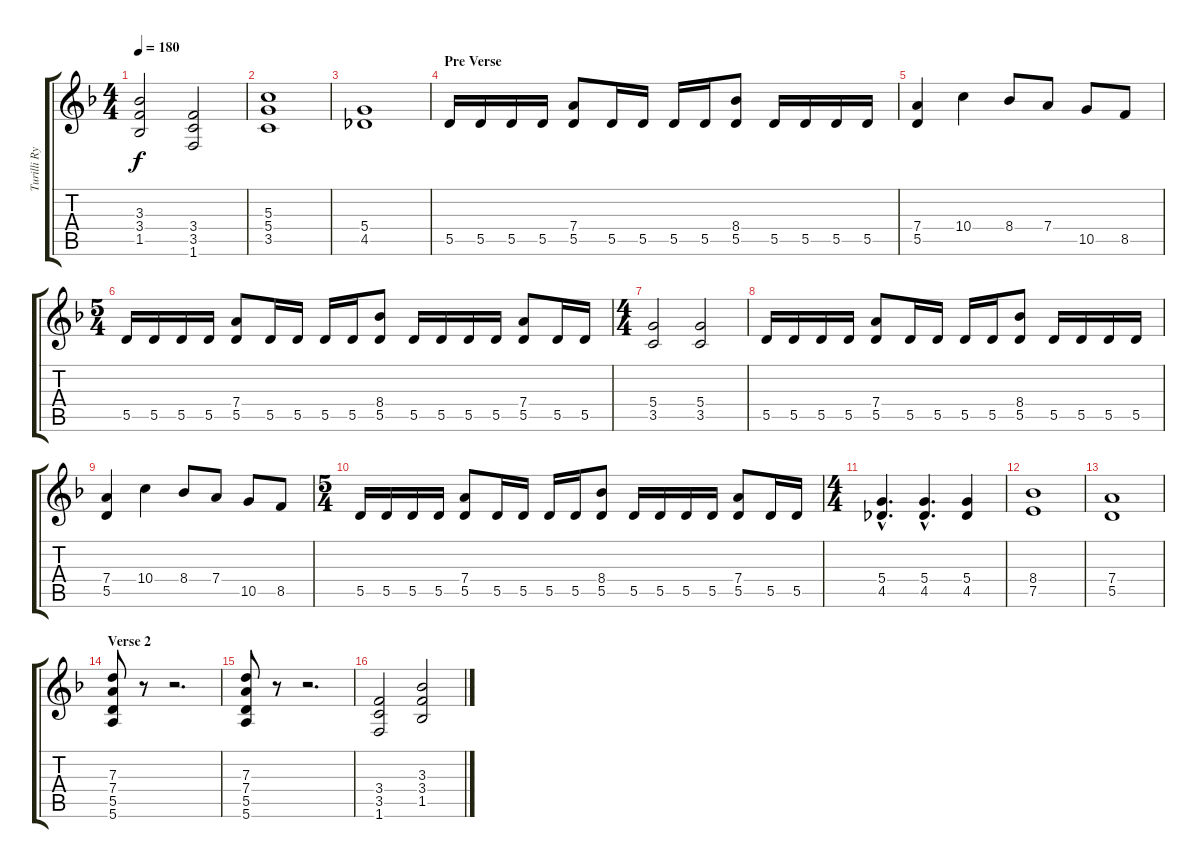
\track ("Turilli Rythm" "Turilli Ry") {instrument distortionguitar}
\staff {score tabs}
\tuning (E4 B3 G3 D3 A2 E2) {hide}
\ts (4 4)
\tempo 180
\clef g2
\ks dminor
(3.3 3.4 1.5).2{dy f} (3.4 3.5 1.6).2 |
(5.3 5.4 3.5).1 |
(5.4 4.5).1 |
\section ("" "Pre Verse")
5.5.16 5.5.16 5.5.16 5.5.16 (7.4 5.5).8 5.5.16 5.5.16 5.5.16 5.5.16 (8.4 5.5).8 5.5.16 5.5.16 5.5.16 5.5.16 |
(7.4 5.5).4 10.4.4 8.4.8 7.4.8 10.5.8 8.5.8 |
\ts (5 4)
5.5.16 5.5.16 5.5.16 5.5.16 (7.4 5.5).8 5.5.16 5.5.16 5.5.16 5.5.16 (8.4 5.5).8 5.5.16 5.5.16 5.5.16 5.5.16 (7.4 5.5).8 5.5.16 5.5.16 |
\ts (4 4)
(5.4 3.5).2 (5.4 3.5).2 |
5.5.16 5.5.16 5.5.16 5.5.16 (7.4 5.5).8 5.5.16 5.5.16 5.5.16 5.5.16 (8.4 5.5).8 5.5.16 5.5.16 5.5.16 5.5.16 |
(7.4 5.5).4 10.4.4 8.4.8 7.4.8 10.5.8 8.5.8 |
\ts (5 4)
5.5.16 5.5.16 5.5.16 5.5.16 (7.4 5.5).8 5.5.16 5.5.16 5.5.16 5.5.16 (8.4 5.5).8 5.5.16 5.5.16 5.5.16 5.5.16 (7.4 5.5).8 5.5.16 5.5.16 |
\ts (4 4)
(5.4{hac} 4.5{hac}).4{d} (5.4{hac} 4.5{hac}).4{d} (5.4 4.5).4 |
(8.4 7.5).1 |
(7.4 5.5).1 |
\section ("" "Verse 2")
(7.3 7.4 5.5 5.6).8 r.8 r.2{d} |
(7.3 7.4 5.5 5.6).8 r.8 r.2{d} |
(3.4 3.5 1.6).2 (3.3 3.4 1.5).2
